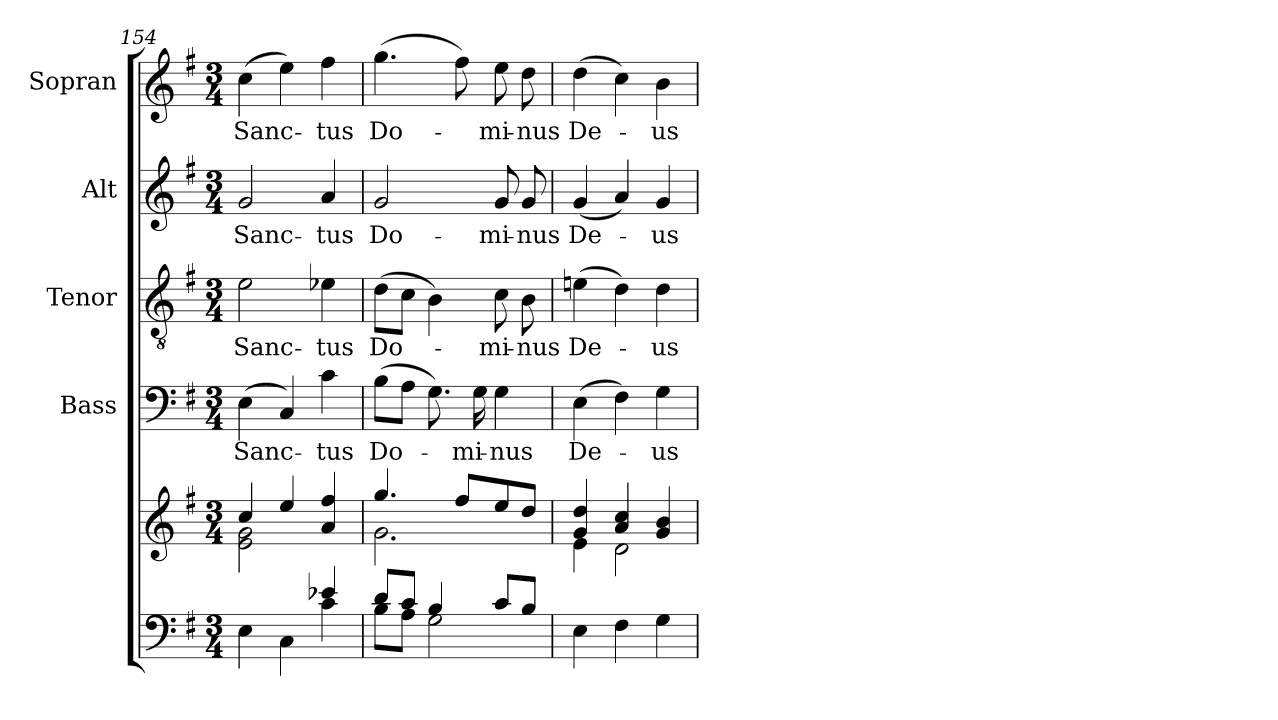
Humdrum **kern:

**kern	**kern	**kern	**text	**kern	**text	**kern	**text	**kern	**text
*part5	*part5	*part4	*part4	*part3	*part3	*part2	*part2	*part1	*part1
*staff6	*staff5	*staff4	*staff4	*staff3	*staff3	*staff2	*staff2	*staff1	*staff1
*	*	*I"Bass	*	*I"Tenor	*	*I"Alt	*	*I"Sopran	*
*	*	*I'B	*	*I'T	*	*I'A	*	*I'S	*
*clefF4	*clefG2	*clefF4	*	*clefGv2	*	*clefG2	*	*clefG2	*
*k[f#]	*k[f#]	*k[f#]	*	*k[f#]	*	*k[f#]	*	*k[f#]	*
*G:	*G:	*G:	*	*G:	*	*G:	*	*G:	*
*M3/4	*M3/4	*M3/4	*	*M3/4	*	*M3/4	*	*M3/4	*
=154	=154	=154	=154	=154	=154	=154	=154	=154	=154
*^	*^	*	*	*	*	*	*	*	*
!	!	!	!	!	!LO:LY:b	!	!LO:LY:b	!	!LO:LY:b	!	!LO:LY:b
2ryy	4E\	4cc/	2e\ 2g\	(>4E\	Sanc-	2e\	Sanc-	2g/	Sanc-	(>4cc\	Sanc-
.	4C\	4ee/	.	4C/)	.	.	.	.	.	4ee\)	.
!	!	!	!	!	!LO:LY:b	!	!LO:LY:b	!	!LO:LY:b	!	!LO:LY:b
4e-X/	4c\	4a/ 4ff#/	4ryy	4c\	-tus	4e-X\	-tus	4a/	-tus	4ff#\	-tus
=155	=155	=155	=155	=155	=155	=155	=155	=155	=155	=155	=155
!	!	!	!	!	!LO:LY:b	!	!LO:LY:b	!	!LO:LY:b	!	!LO:LY:b
8d/L	8B\L	4.gg/	2.g\	(>8B\L	Do-	(>8d\L	Do-	2g/	Do-	(>4.gg\	Do-
8c/J	8A\J	.	.	8A\J	.	8c\J	.	.	.	.	.
4B/	2G\	.	.	8.G\)	.	4B\)	.	.	.	.	.
.	.	8ff#/L	.	.	.	.	.	.	.	8ff#\)	.
!	!	!	!	!	!LO:LY:b	!	!	!	!	!	!
.	.	.	.	16G\	-mi-	.	.	.	.	.	.
!	!	!	!	!	!LO:LY:b	!	!LO:LY:b	!	!LO:LY:b	!	!LO:LY:b
8c/L	.	8ee/	.	4G\	-nus	8c\	-mi-	8g/	-mi-	8ee\	-mi-
!	!	!	!	!	!	!	!LO:LY:b	!	!LO:LY:b	!	!LO:LY:b
8B/J	.	8dd/J	.	.	.	8B\	-nus	8g/	-nus	8dd\	-nus
*v	*v	*	*	*	*	*	*	*	*	*	*
!!LO:LB:g=z
=156	=156	=156	=156	=156	=156	=156	=156	=156	=156	=156
!	!	!	!	!LO:LY:b	!	!LO:LY:b	!	!LO:LY:b	!	!LO:LY:b
4E\	4g/ 4dd/	4e\	(>4E\	De-	(>4en\	De-	(<4g/	De-	(>4dd\	De-
4F#\	4a/ 4cc/	2d\	4F#\)	.	4d\)	.	4a/)	.	4cc\)	.
!	!	!	!	!LO:LY:b	!	!LO:LY:b	!	!LO:LY:b	!	!LO:LY:b
4G\	4g/ 4b/	.	4G\	-us	4d\	-us	4g/	-us	4b\	-us
*	*v	*v	*	*	*	*	*	*	*	*
=	=	=	=	=	=	=	=	=	=
*-	*-	*-	*-	*-	*-	*-	*-	*-	*-
